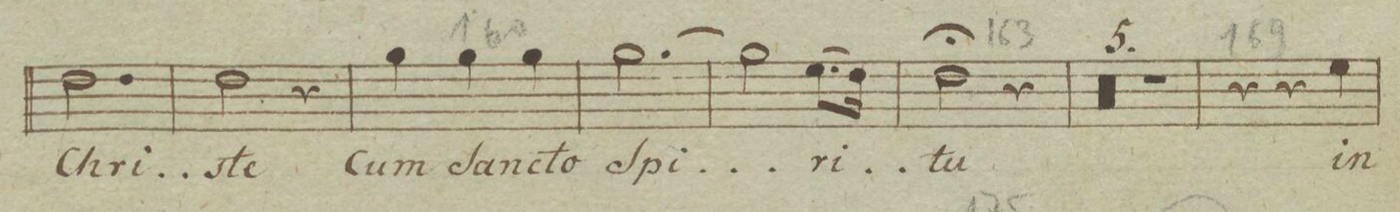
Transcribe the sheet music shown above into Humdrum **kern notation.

**kern	**text	**dynam
*I"Tenore	*	*
*clefC4	*	*
*k[b-e-]	*	*
*met(c)	*	*
*M3/4	*	*
2.c\	Chri-	.
=159	=159	=159
2c\	-ste	.
4r	.	.
=160	=160	=160
4f\	Cum	.
4f\	San-	.
4f\	-cto	.
=161	=161	=161
[2.f\	Spi-	.
=162	=162	=162
2f\]	.	.
(8.d\L	-ri-	.
16c\Jk)	.	.
=163	=163	=163
2c;\	-tu	.
4r	.	.
=164	=164	=164
0.r	.	.
=165	=165	=165
=166	=166	=166
=167	=167	=167
=168	=168	=168
2.r	.	.
=169	=169	=169
4r	.	.
4r	.	.
4d\	in	.
=170	=170	=170
*-	*-	*-
